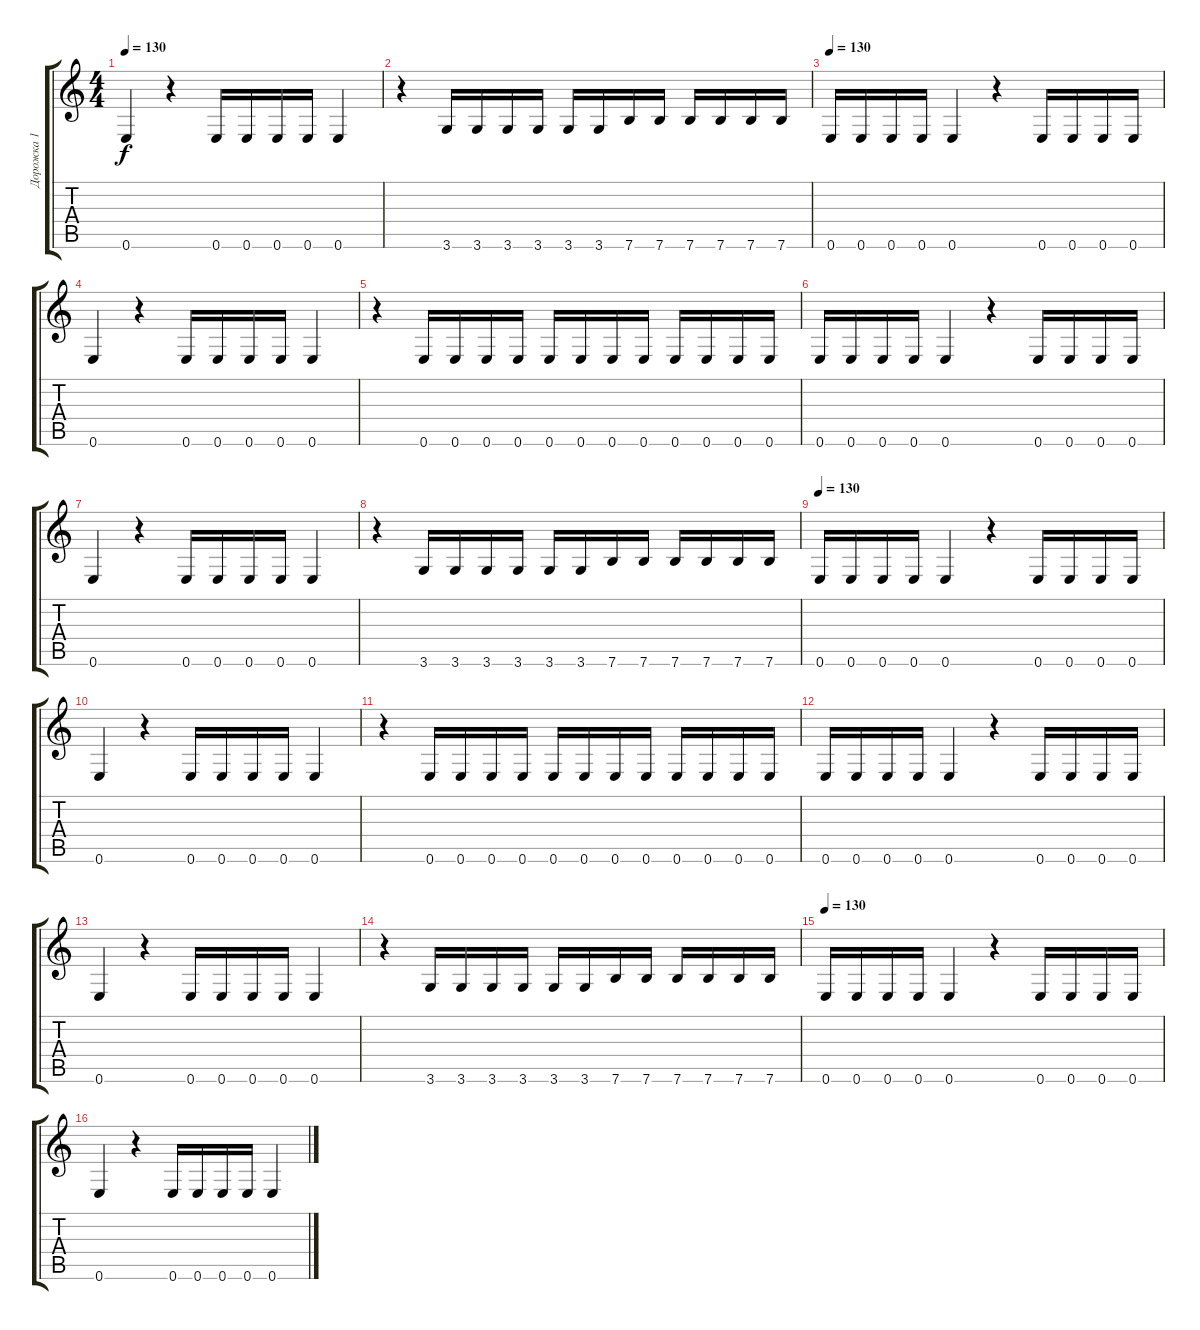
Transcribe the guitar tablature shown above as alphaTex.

\track ("Дорожка 1" "Дорожка 1") {instrument acousticguitarnylon}
\staff {score tabs}
\tuning (E4 B3 G3 D3 A2 E2) {hide}
\ts (4 4)
\tempo 130
\clef g2
\ks c
0.6.4{dy f} r.4 0.6.16 0.6.16 0.6.16 0.6.16 0.6.4 |
r.4 3.6.16 3.6.16 3.6.16 3.6.16 3.6.16 3.6.16 7.6.16 7.6.16 7.6.16 7.6.16 7.6.16 7.6.16 |
\tempo 130
0.6.16 0.6.16 0.6.16 0.6.16 0.6.4 r.4 0.6.16 0.6.16 0.6.16 0.6.16 |
0.6.4 r.4 0.6.16 0.6.16 0.6.16 0.6.16 0.6.4 |
r.4 0.6.16 0.6.16 0.6.16 0.6.16 0.6.16 0.6.16 0.6.16 0.6.16 0.6.16 0.6.16 0.6.16 0.6.16 |
0.6.16 0.6.16 0.6.16 0.6.16 0.6.4 r.4 0.6.16 0.6.16 0.6.16 0.6.16 |
0.6.4 r.4 0.6.16 0.6.16 0.6.16 0.6.16 0.6.4 |
r.4 3.6.16 3.6.16 3.6.16 3.6.16 3.6.16 3.6.16 7.6.16 7.6.16 7.6.16 7.6.16 7.6.16 7.6.16 |
\tempo 130
0.6.16 0.6.16 0.6.16 0.6.16 0.6.4 r.4 0.6.16 0.6.16 0.6.16 0.6.16 |
0.6.4 r.4 0.6.16 0.6.16 0.6.16 0.6.16 0.6.4 |
r.4 0.6.16 0.6.16 0.6.16 0.6.16 0.6.16 0.6.16 0.6.16 0.6.16 0.6.16 0.6.16 0.6.16 0.6.16 |
0.6.16 0.6.16 0.6.16 0.6.16 0.6.4 r.4 0.6.16 0.6.16 0.6.16 0.6.16 |
0.6.4 r.4 0.6.16 0.6.16 0.6.16 0.6.16 0.6.4 |
r.4 3.6.16 3.6.16 3.6.16 3.6.16 3.6.16 3.6.16 7.6.16 7.6.16 7.6.16 7.6.16 7.6.16 7.6.16 |
\tempo 130
0.6.16 0.6.16 0.6.16 0.6.16 0.6.4 r.4 0.6.16 0.6.16 0.6.16 0.6.16 |
0.6.4 r.4 0.6.16 0.6.16 0.6.16 0.6.16 0.6.4
